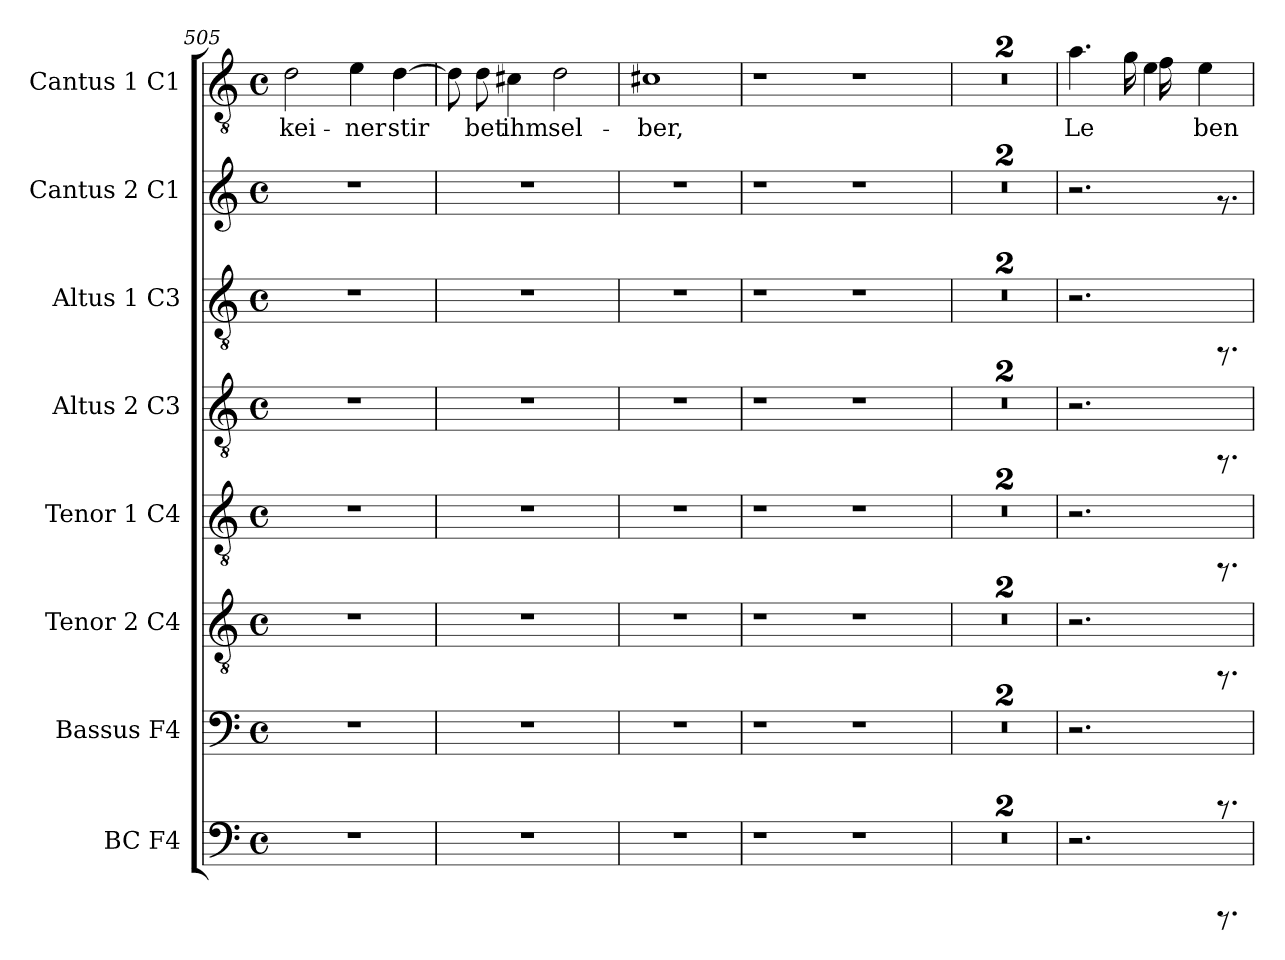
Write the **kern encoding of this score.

**kern	**kern	**kern	**kern	**kern	**kern	**kern	**kern	**text
*part8	*part7	*part6	*part5	*part4	*part3	*part2	*part1	*part1
*staff8	*staff7	*staff6	*staff5	*staff4	*staff3	*staff2	*staff1	*staff1
*I"BC  F4	*I"Bassus  F4	*I"Tenor 2  C4	*I"Tenor 1  C4	*I"Altus 2  C3	*I"Altus 1  C3	*I"Cantus 2  C1	*I"Cantus 1  C1	*
*clefF4	*clefF4	*clefGv2	*clefGv2	*clefGv2	*clefGv2	*clefG2	*clefGv2	*
*k[]	*k[]	*k[]	*k[]	*k[]	*k[]	*k[]	*k[]	*
*C:	*C:	*C:	*C:	*C:	*C:	*C:	*C:	*
*M4/4	*M4/4	*M4/4	*M4/4	*M4/4	*M4/4	*M4/4	*M4/4	*
*met(c)	*met(c)	*met(c)	*met(c)	*met(c)	*met(c)	*met(c)	*met(c)	*
=505	=505	=505	=505	=505	=505	=505	=505	=505
!	!	!	!	!	!	!	!	!LO:LY:b:cj
1r	1r	1r	1r	1r	1r	1r	2d\	kei-
!	!	!	!	!	!	!	!	!LO:LY:b:cj
.	.	.	.	.	.	.	4e\	-ner
!	!	!	!	!	!	!	!	!LO:LY:b:cj
.	.	.	.	.	.	.	[>4d\	stir-
=506	=506	=506	=506	=506	=506	=506	=506	=506
!	!	!	!	!	!	!	!	!LO:LY:b:cj
1r	1r	1r	1r	1r	1r	1r	8d\]	--
!	!	!	!	!	!	!	!	!LO:LY:b:cj
.	.	.	.	.	.	.	8d\	-bet
!	!	!	!	!	!	!	!	!LO:LY:b:cj
.	.	.	.	.	.	.	4c#X\	ihm
!	!	!	!	!	!	!	!	!LO:LY:b:cj
.	.	.	.	.	.	.	2d\	sel-
=507	=507	=507	=507	=507	=507	=507	=507	=507
!	!	!	!	!	!	!	!	!LO:LY:b:cj
1r	1r	1r	1r	1r	1r	1r	1c#X	-ber,
!!LO:PB:g=z
=508	=508	=508	=508	=508	=508	=508	=508	=508
1r	1r	1r	1r	1r	1r	1r	1r	.
1r	1r	1r	1r	1r	1r	1r	1r	.
=509	=509	=509	=509	=509	=509	=509	=509	=509
1r	1r	1r	1r	1r	1r	1r	1r	.
=510	=510	=510	=510	=510	=510	=510	=510	=510
1r	1r	1r	1r	1r	1r	1r	1r	.
=511	=511	=511	=511	=511	=511	=511	=511	=511
!	!	!	!	!	!	!	!	!LO:LY:b:cj
*	*	*	*	*	*	*	*^	*
2.r	2.r	2.r	2.r	2.r	2.r	2.r	4.a\	4..ryy	Le-
!	!	!	!	!	!	!	!	!	!LO:LY:b:cj
.	.	.	.	.	.	.	16g\L	.	--
!	!	!	!	!	!	!	!	!	!LO:LY:b:cj
.	.	.	.	.	.	.	4e\	16f\	--
.	.	.	.	.	.	.	.	4..ryy	.
!	!	!	!	!	!	!	!	!	!LO:LY:b:cj
.	.	.	.	.	.	.	4e\	.	-ben
8.rCCC	8.rCCC	8.rFF	8.rFF	8.rFF	8.rFF	8.rf	.	.	.
*	*	*	*	*	*	*	*v	*v	*
=	=	=	=	=	=	=	=	=
*-	*-	*-	*-	*-	*-	*-	*-	*-
